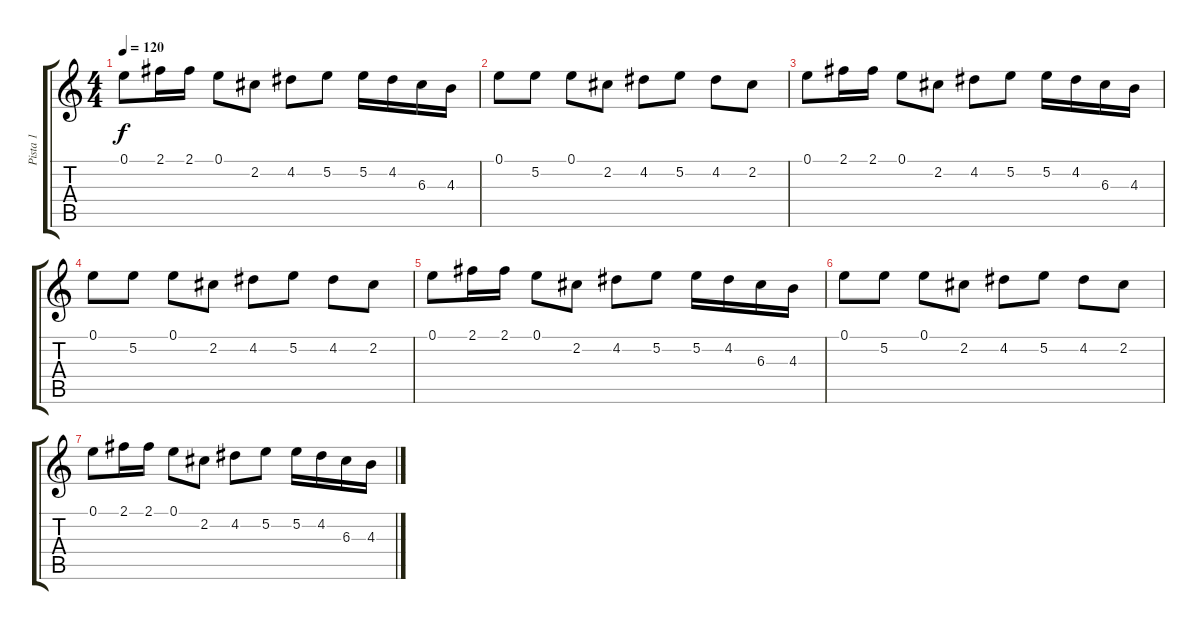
\track ("Pista 1" "Pista 1") {instrument electricguitarclean}
\staff {score tabs}
\tuning (E4 B3 G3 D3 A2 E2) {hide}
\ts (4 4)
\tempo 120
\clef g2
\ks c
0.1.8{dy f} 2.1.16 2.1.16 0.1.8 2.2.8 4.2.8 5.2.8 5.2.16 4.2.16 6.3.16 4.3.16 |
0.1.8 5.2.8 0.1.8 2.2.8 4.2.8 5.2.8 4.2.8 2.2.8 |
0.1.8 2.1.16 2.1.16 0.1.8 2.2.8 4.2.8 5.2.8 5.2.16 4.2.16 6.3.16 4.3.16 |
0.1.8 5.2.8 0.1.8 2.2.8 4.2.8 5.2.8 4.2.8 2.2.8 |
0.1.8 2.1.16 2.1.16 0.1.8 2.2.8 4.2.8 5.2.8 5.2.16 4.2.16 6.3.16 4.3.16 |
0.1.8 5.2.8 0.1.8 2.2.8 4.2.8 5.2.8 4.2.8 2.2.8 |
0.1.8 2.1.16 2.1.16 0.1.8 2.2.8 4.2.8 5.2.8 5.2.16 4.2.16 6.3.16 4.3.16
